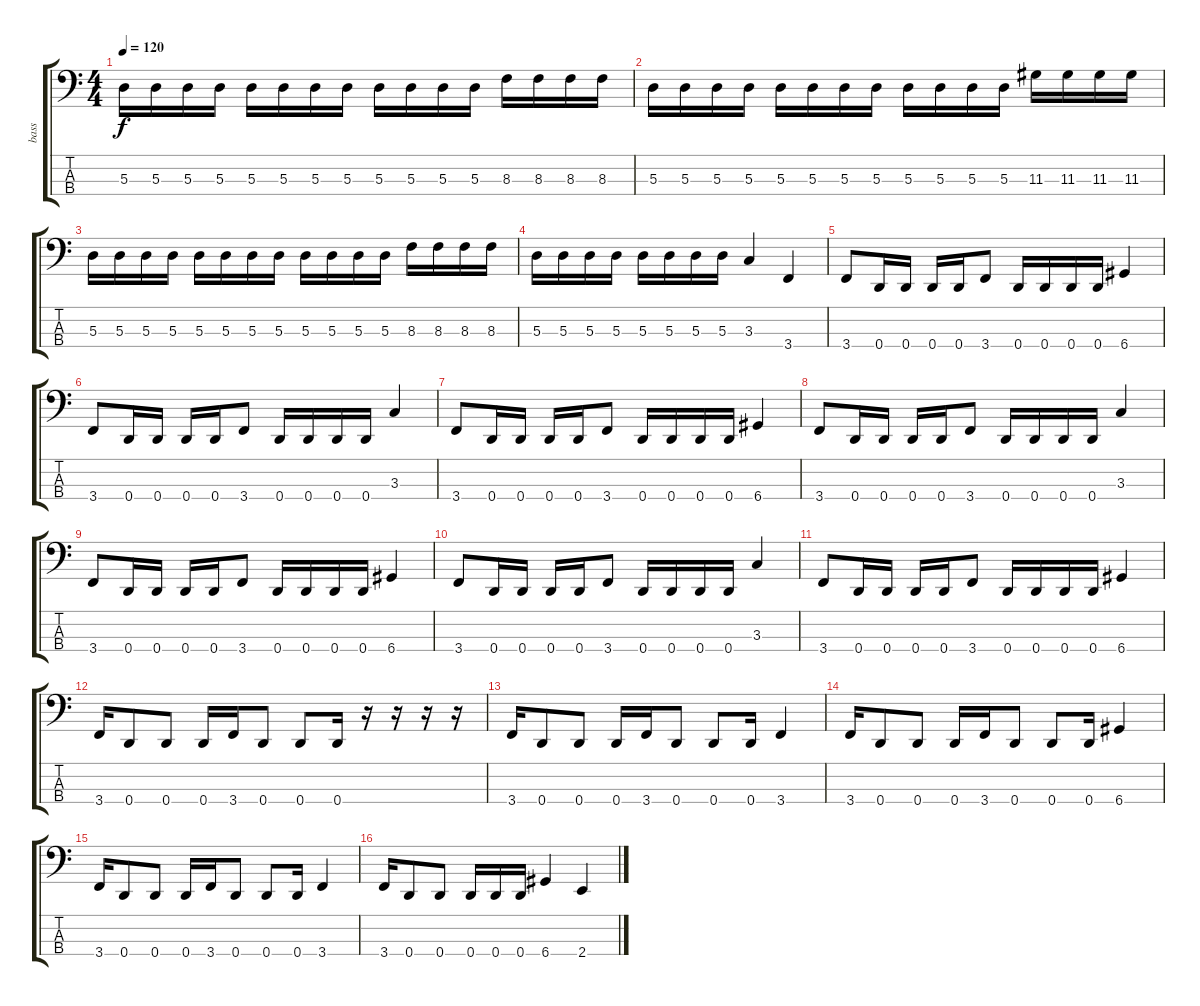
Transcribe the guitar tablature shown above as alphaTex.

\track ("bass" "bass") {instrument slapbass1}
\staff {score tabs}
\tuning (G2 D2 A1 D1) {hide}
\ts (4 4)
\tempo 120
\clef f4
\ks c
5.3.16{dy f} 5.3.16 5.3.16 5.3.16 5.3.16 5.3.16 5.3.16 5.3.16 5.3.16 5.3.16 5.3.16 5.3.16 8.3.16 8.3.16 8.3.16 8.3.16 |
5.3.16 5.3.16 5.3.16 5.3.16 5.3.16 5.3.16 5.3.16 5.3.16 5.3.16 5.3.16 5.3.16 5.3.16 11.3.16 11.3.16 11.3.16 11.3.16 |
5.3.16 5.3.16 5.3.16 5.3.16 5.3.16 5.3.16 5.3.16 5.3.16 5.3.16 5.3.16 5.3.16 5.3.16 8.3.16 8.3.16 8.3.16 8.3.16 |
5.3.16 5.3.16 5.3.16 5.3.16 5.3.16 5.3.16 5.3.16 5.3.16 3.3.4 3.4.4 |
3.4.8 0.4.16 0.4.16 0.4.16 0.4.16 3.4.8 0.4.16 0.4.16 0.4.16 0.4.16 6.4.4 |
3.4.8 0.4.16 0.4.16 0.4.16 0.4.16 3.4.8 0.4.16 0.4.16 0.4.16 0.4.16 3.3.4 |
3.4.8 0.4.16 0.4.16 0.4.16 0.4.16 3.4.8 0.4.16 0.4.16 0.4.16 0.4.16 6.4.4 |
3.4.8 0.4.16 0.4.16 0.4.16 0.4.16 3.4.8 0.4.16 0.4.16 0.4.16 0.4.16 3.3.4 |
3.4.8 0.4.16 0.4.16 0.4.16 0.4.16 3.4.8 0.4.16 0.4.16 0.4.16 0.4.16 6.4.4 |
3.4.8 0.4.16 0.4.16 0.4.16 0.4.16 3.4.8 0.4.16 0.4.16 0.4.16 0.4.16 3.3.4 |
3.4.8 0.4.16 0.4.16 0.4.16 0.4.16 3.4.8 0.4.16 0.4.16 0.4.16 0.4.16 6.4.4 |
3.4.16 0.4.8 0.4.8 0.4.16 3.4.16 0.4.8 0.4.8 0.4.16 r.16 r.16 r.16 r.16 |
3.4.16 0.4.8 0.4.8 0.4.16 3.4.16 0.4.8 0.4.8 0.4.16 3.4.4 |
3.4.16 0.4.8 0.4.8 0.4.16 3.4.16 0.4.8 0.4.8 0.4.16 6.4.4 |
3.4.16 0.4.8 0.4.8 0.4.16 3.4.16 0.4.8 0.4.8 0.4.16 3.4.4 |
3.4.16 0.4.8 0.4.8 0.4.16 0.4.16 0.4.16 6.4.4 2.4.4
